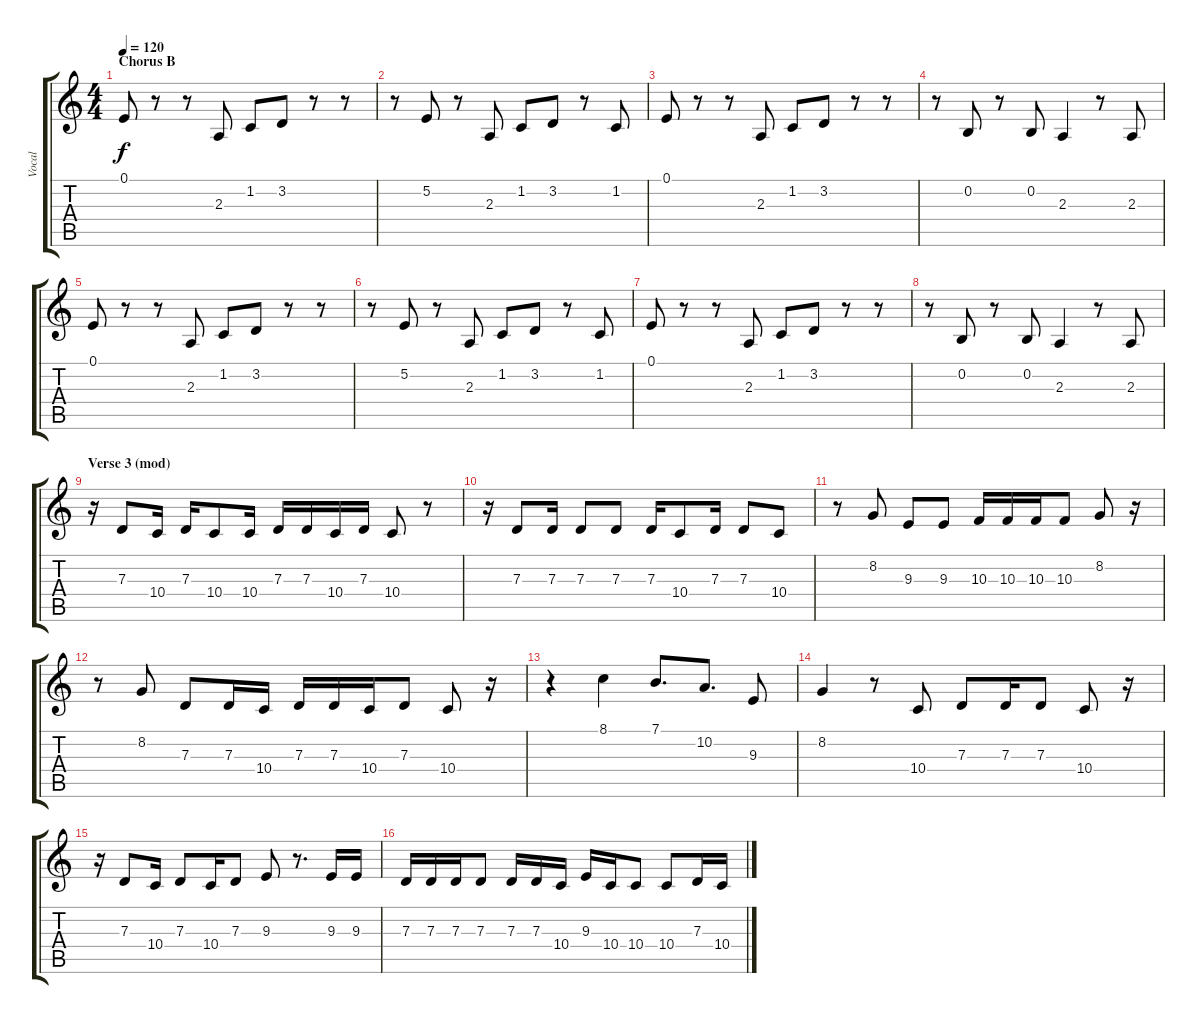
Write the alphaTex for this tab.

\track ("Vocal" "Vocal") {instrument lead6voice}
\staff {score tabs}
\tuning (E4 B3 G3 D3 A2 E2) {hide}
\ts (4 4)
\section ("" "Chorus B")
\tempo 120
\clef g2
\ks c
0.1.8{dy f} r.8 r.8 2.3.8 1.2.8 3.2.8 r.8 r.8 |
r.8 5.2.8 r.8 2.3.8 1.2.8 3.2.8 r.8 1.2.8 |
0.1.8 r.8 r.8 2.3.8 1.2.8 3.2.8 r.8 r.8 |
r.8 0.2.8 r.8 0.2.8 2.3.4 r.8 2.3.8 |
0.1.8 r.8 r.8 2.3.8 1.2.8 3.2.8 r.8 r.8 |
r.8 5.2.8 r.8 2.3.8 1.2.8 3.2.8 r.8 1.2.8 |
0.1.8 r.8 r.8 2.3.8 1.2.8 3.2.8 r.8 r.8 |
r.8 0.2.8 r.8 0.2.8 2.3.4 r.8 2.3.8 |
\section ("" "Verse 3 (mod)")
r.16 7.3.8 10.4.16 7.3.16 10.4.8 10.4.16 7.3.16 7.3.16 10.4.16 7.3.16 10.4.8 r.8 |
r.16 7.3.8 7.3.16 7.3.8 7.3.8 7.3.16 10.4.8 7.3.16 7.3.8 10.4.8 |
r.8 8.2.8 9.3.8 9.3.8 10.3.16 10.3.16 10.3.16 10.3.8 8.2.8 r.16 |
r.8 8.2.8 7.3.8 7.3.16 10.4.16 7.3.16 7.3.16 10.4.16 7.3.8 10.4.8 r.16 |
r.4 8.1.4 7.1.8{d} 10.2.8{d} 9.3.8 |
8.2.4 r.8 10.4.8 7.3.8 7.3.16 7.3.8 10.4.8 r.16 |
r.16 7.3.8 10.4.16 7.3.8 10.4.16 7.3.8 9.3.8 r.8{d} 9.3.16 9.3.16 |
7.3.16 7.3.16 7.3.16 7.3.8 7.3.16 7.3.16 10.4.16 9.3.16 10.4.16 10.4.8 10.4.8 7.3.16 10.4.16
